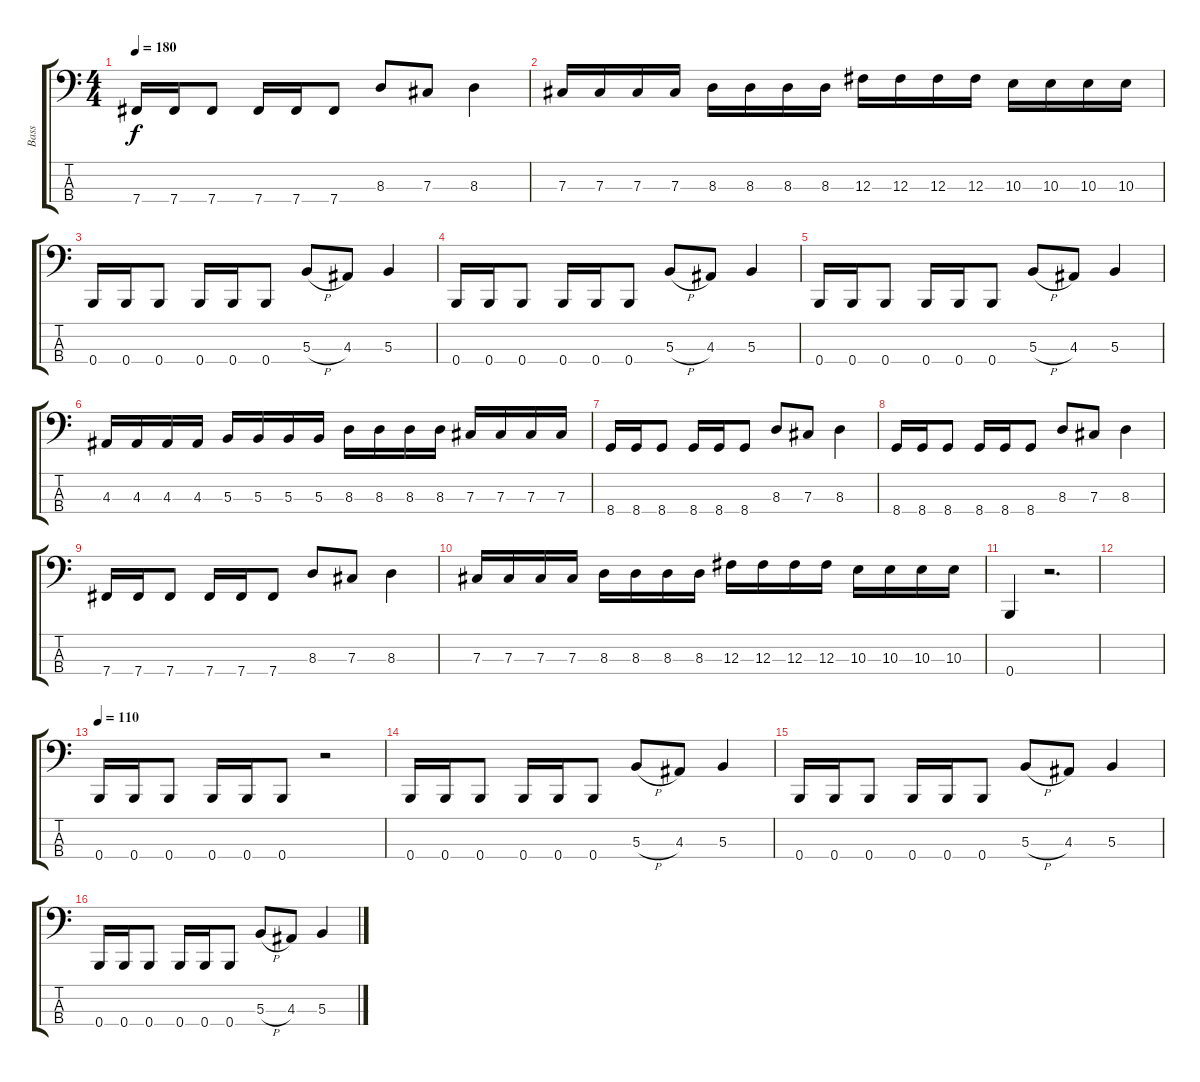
\track ("Bass" "Bass") {instrument electricbassfinger}
\staff {score tabs}
\tuning (E2 B1 Gb1 B0) {hide}
\ts (4 4)
\tempo 180
\clef f4
\ks c
7.4.16{dy f} 7.4.16 7.4.8 7.4.16 7.4.16 7.4.8 8.3.8 7.3.8 8.3.4 |
7.3.16 7.3.16 7.3.16 7.3.16 8.3.16 8.3.16 8.3.16 8.3.16 12.3.16 12.3.16 12.3.16 12.3.16 10.3.16 10.3.16 10.3.16 10.3.16 |
0.4.16 0.4.16 0.4.8 0.4.16 0.4.16 0.4.8 5.3{h}.8 4.3.8 5.3.4 |
0.4.16 0.4.16 0.4.8 0.4.16 0.4.16 0.4.8 5.3{h}.8 4.3.8 5.3.4 |
0.4.16 0.4.16 0.4.8 0.4.16 0.4.16 0.4.8 5.3{h}.8 4.3.8 5.3.4 |
4.3.16 4.3.16 4.3.16 4.3.16 5.3.16 5.3.16 5.3.16 5.3.16 8.3.16 8.3.16 8.3.16 8.3.16 7.3.16 7.3.16 7.3.16 7.3.16 |
8.4.16 8.4.16 8.4.8 8.4.16 8.4.16 8.4.8 8.3.8 7.3.8 8.3.4 |
8.4.16 8.4.16 8.4.8 8.4.16 8.4.16 8.4.8 8.3.8 7.3.8 8.3.4 |
7.4.16 7.4.16 7.4.8 7.4.16 7.4.16 7.4.8 8.3.8 7.3.8 8.3.4 |
7.3.16 7.3.16 7.3.16 7.3.16 8.3.16 8.3.16 8.3.16 8.3.16 12.3.16 12.3.16 12.3.16 12.3.16 10.3.16 10.3.16 10.3.16 10.3.16 |
0.4.4 r.2{d} |
|
\tempo 110
0.4.16 0.4.16 0.4.8 0.4.16 0.4.16 0.4.8 r.2 |
0.4.16 0.4.16 0.4.8 0.4.16 0.4.16 0.4.8 5.3{h}.8 4.3.8 5.3.4 |
0.4.16 0.4.16 0.4.8 0.4.16 0.4.16 0.4.8 5.3{h}.8 4.3.8 5.3.4 |
0.4.16 0.4.16 0.4.8 0.4.16 0.4.16 0.4.8 5.3{h}.8 4.3.8 5.3.4
